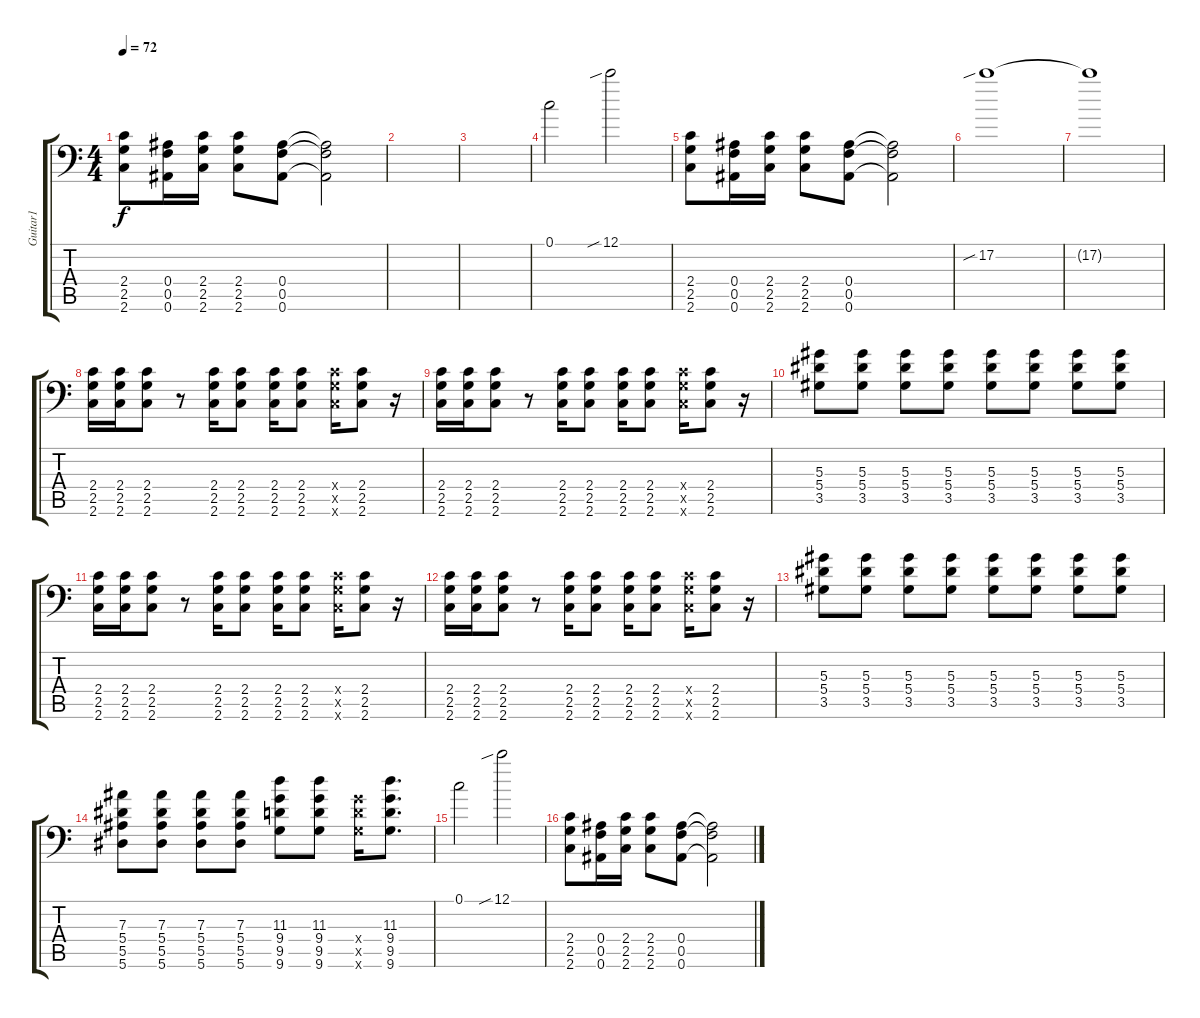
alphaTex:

\track ("Guitar1" "Guitar1") {instrument distortionguitar}
\staff {score tabs}
\tuning (C4 G3 Eb3 Bb2 F2 Bb1) {hide}
\ts (4 4)
\tempo 72
\clef f4
\ks c
(2.4 2.5 2.6).8{dy f} (0.4 0.5 0.6).16 (2.4 2.5 2.6).16 (2.4 2.5 2.6).8 (0.4 0.5 0.6).8 (0.4{t} 0.5{t} 0.6{t}).2 |
|
|
0.1.2 12.1{sib}.2 |
(2.4 2.5 2.6).8 (0.4 0.5 0.6).16 (2.4 2.5 2.6).16 (2.4 2.5 2.6).8 (0.4 0.5 0.6).8 (0.4{t} 0.5{t} 0.6{t}).2{volume 11} |
17.2{sib}.1 |
17.2{t}.1{volume 13} |
(2.4 2.5 2.6).16 (2.4 2.5 2.6).16 (2.4 2.5 2.6).8 r.8 (2.4 2.5 2.6).16 (2.4 2.5 2.6).8 (2.4 2.5 2.6).16 (2.4 2.5 2.6).8 (2.4{x} 2.5{x} 2.6{x}).16 (2.4 2.5 2.6).8 r.16 |
(2.4 2.5 2.6).16 (2.4 2.5 2.6).16 (2.4 2.5 2.6).8 r.8 (2.4 2.5 2.6).16 (2.4 2.5 2.6).8 (2.4 2.5 2.6).16 (2.4 2.5 2.6).8 (2.4{x} 2.5{x} 2.6{x}).16 (2.4 2.5 2.6).8 r.16 |
(5.3 5.4 3.5).8 (5.3 5.4 3.5).8 (5.3 5.4 3.5).8 (5.3 5.4 3.5).8 (5.3 5.4 3.5).8 (5.3 5.4 3.5).8 (5.3 5.4 3.5).8 (5.3 5.4 3.5).8 |
(2.4 2.5 2.6).16 (2.4 2.5 2.6).16 (2.4 2.5 2.6).8 r.8 (2.4 2.5 2.6).16 (2.4 2.5 2.6).8 (2.4 2.5 2.6).16 (2.4 2.5 2.6).8 (2.4{x} 2.5{x} 2.6{x}).16 (2.4 2.5 2.6).8 r.16 |
(2.4 2.5 2.6).16 (2.4 2.5 2.6).16 (2.4 2.5 2.6).8 r.8 (2.4 2.5 2.6).16 (2.4 2.5 2.6).8 (2.4 2.5 2.6).16 (2.4 2.5 2.6).8 (2.4{x} 2.5{x} 2.6{x}).16 (2.4 2.5 2.6).8 r.16 |
(5.3 5.4 3.5).8 (5.3 5.4 3.5).8 (5.3 5.4 3.5).8 (5.3 5.4 3.5).8 (5.3 5.4 3.5).8 (5.3 5.4 3.5).8 (5.3 5.4 3.5).8 (5.3 5.4 3.5).8 |
(7.3 5.4 5.5 5.6).8 (7.3 5.4 5.5 5.6).8 (7.3 5.4 5.5 5.6).8 (7.3 5.4 5.5 5.6).8 (11.3 9.4 9.5 9.6).8 (11.3 9.4 9.5 9.6).8 (9.4{x} 9.5{x} 9.6{x}).16 (11.3 9.4 9.5 9.6).8{d} |
0.1.2 12.1{sib}.2 |
(2.4 2.5 2.6).8 (0.4 0.5 0.6).16 (2.4 2.5 2.6).16 (2.4 2.5 2.6).8 (0.4 0.5 0.6).8 (0.4{t} 0.5{t} 0.6{t}).2
